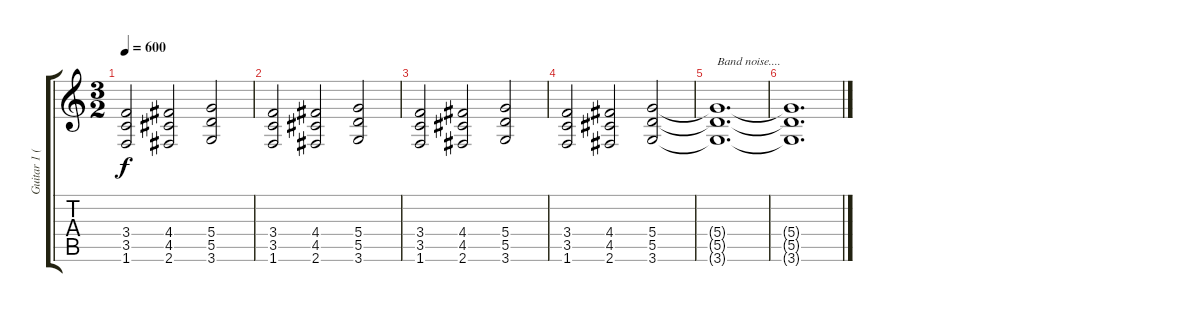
\track ("Guitar 1 (Fripp)" "Guitar 1 (") {instrument overdrivenguitar}
\staff {score tabs}
\tuning (E4 B3 G3 D3 A2 E2) {hide}
\ts (3 2)
\tempo 600
\clef g2
\ks c
(3.4 3.5 1.6).2{dy f} (4.4 4.5 2.6).2 (5.4 5.5 3.6).2 |
(3.4 3.5 1.6).2 (4.4 4.5 2.6).2 (5.4 5.5 3.6).2 |
(3.4 3.5 1.6).2 (4.4 4.5 2.6).2 (5.4 5.5 3.6).2 |
(3.4 3.5 1.6).2 (4.4 4.5 2.6).2 (5.4 5.5 3.6).2{volume 0} |
(5.4{t} 5.5{t} 3.6{t}).1{d txt "Band noise...."} |
(5.4{t} 5.5{t} 3.6{t}).1{d}
